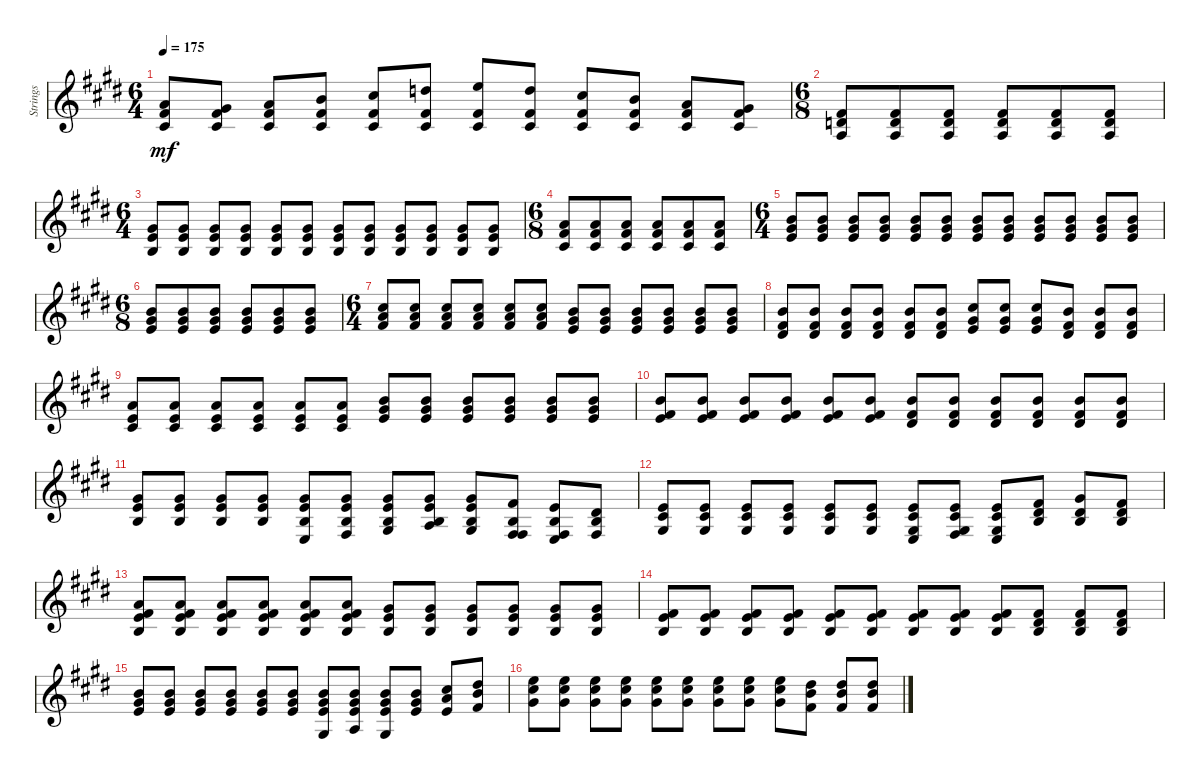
\track ("Strings" "Strings") {instrument stringensemble1}
\staff {score}
\tuning (E4 B3 G3 D3 A2 C2) {hide}
\ts (6 4)
\tempo 175
\clef g2
\ks e
(5.1 7.2 6.3).8{dy mf} (9.2 11.3 11.4).8 (10.2 11.3 11.4).8 (12.2 11.3 11.4).8 (9.1 11.3 11.4).8 (10.1 11.3 11.4).8 (12.1 11.3 11.4).8 (10.1 11.3 11.4).8 (9.1 11.3 11.4).8 (7.1 7.2 6.3).8 (5.1 7.2 6.3).8 (4.1 7.2 6.3).8 |
\ts (6 8)
(7.2 7.3 7.4).8 (7.2 7.3 7.4).8 (7.2 7.3 7.4).8 (7.2 7.3 7.4).8 (7.2 7.3 7.4).8 (7.2 7.3 7.4).8 |
\ts (6 4)
(4.1 5.2 4.3).8 (4.1 5.2 4.3).8 (0.1 9.2 9.4).8 (9.2 9.3 9.4).8 (9.2 9.3 9.4).8 (9.2 9.3 9.4).8 (4.1 5.2 4.3).8 (4.1 5.2 4.3).8 (4.1 5.2 4.3).8 (4.1 5.2 4.3).8 (4.1 5.2 4.3).8 (0.1 9.2 9.4).8 |
\ts (6 8)
(5.1 7.2 6.3).8 (5.1 7.2 6.3).8 (10.2 11.3 11.4).8 (10.2 11.3 11.4).8 (10.2 11.3 11.4).8 (5.1 7.2 6.3).8 |
\ts (6 4)
(7.1 9.2 9.3).8 (7.1 9.2 9.3).8 (7.1 9.2 9.3).8 (7.1 9.2 9.3).8 (7.1 9.2 9.3).8 (7.1 9.2 9.3).8 (7.1 9.2 9.3).8 (7.1 9.2 9.3).8 (7.1 9.2 9.3).8 (7.1 9.2 9.3).8 (7.1 9.2 9.3).8 (7.1 9.2 9.3).8 |
\ts (6 8)
(7.1 9.2 9.3).8 (7.1 9.2 9.3).8 (7.1 9.2 9.3).8 (7.1 9.2 9.3).8 (7.1 9.2 9.3).8 (7.1 9.2 9.3).8 |
\ts (6 4)
(9.1 10.2 11.3).8 (9.1 10.2 11.3).8 (9.1 10.2 11.3).8 (9.1 10.2 11.3).8 (9.1 10.2 11.3).8 (9.1 10.2 11.3).8 (7.1 9.2 9.3).8 (7.1 9.2 9.3).8 (7.1 9.2 9.3).8 (7.1 9.2 9.3).8 (7.1 9.2 9.3).8 (7.1 9.2 9.3).8 |
(12.2 11.3 13.4).8 (12.2 11.3 13.4).8 (12.2 11.3 13.4).8 (12.2 11.3 13.4).8 (12.2 11.3 13.4).8 (12.2 11.3 13.4).8 (14.2 13.3 14.4).8 (14.2 13.3 14.4).8 (14.2 13.3 14.4).8 (12.2 11.3 13.4).8 (12.2 11.3 13.4).8 (12.2 11.3 13.4).8 |
(10.2 9.3 11.4).8 (10.2 9.3 11.4).8 (10.2 9.3 11.4).8 (10.2 9.3 11.4).8 (5.1 5.2 6.3).8 (5.1 5.2 6.3).8 (7.1 9.2 9.3).8 (7.1 9.2 9.3).8 (7.1 9.2 9.3).8 (7.1 9.2 9.3).8 (7.1 9.2 9.3).8 (7.1 9.2 9.3).8 |
(7.1 7.2 9.3).8 (7.1 7.2 9.3).8 (7.1 7.2 9.3).8 (7.1 7.2 9.3).8 (7.1 7.2 9.3).8 (7.1 7.2 9.3).8 (7.1 7.2 8.3).8 (7.1 7.2 8.3).8 (7.1 7.2 8.3).8 (12.2 11.3 13.4).8 (12.2 11.3 13.4).8 (7.1 7.2 8.3).8 |
(4.1 5.2 4.3).8 (4.1 5.2 4.3).8 (4.1 5.2 4.3).8 (4.1 5.2 4.3).8 (4.1 5.2 4.3 2.4).8 (4.1 5.2 4.3 4.4).8 (0.1 9.2 9.4 11.5).8 (4.1 5.2 4.3 7.4).8 (0.1 9.2 9.4 11.5).8 (7.2 4.3 4.4 9.5).8 (0.1 0.2 4.4 7.5).8 (4.2 4.3 4.4).8 |
(5.2 6.3 6.4).8 (0.1 6.3 6.4).8 (0.1 6.3 6.4).8 (0.1 2.2 1.3).8 (0.1 6.3 6.4).8 (0.1 6.3 6.4).8 (0.1 6.3 6.4 7.5).8 (0.1 6.3 6.4 9.5).8 (0.1 6.3 6.4 7.5).8 (7.2 8.3 9.4).8 (4.1 4.2 4.3).8 (2.1 4.2 4.3).8 |
(0.1 10.2 11.3 9.4).8 (0.1 10.2 11.3 9.4).8 (0.1 10.2 11.3 9.4).8 (0.1 10.2 11.3 9.4).8 (0.1 10.2 11.3 9.4).8 (0.1 0.2 14.3 16.4).8 (0.1 9.2 9.4).8 (9.2 9.3 9.4).8 (9.2 9.3 9.4).8 (9.2 9.3 9.4).8 (9.2 9.3 9.4).8 (9.2 9.3 9.4).8 |
(7.2 9.3 9.4).8 (7.2 9.3 9.4).8 (7.2 9.3 9.4).8 (7.2 9.3 9.4).8 (7.2 9.3 9.4).8 (7.2 9.3 9.4).8 (0.1 0.2 11.3).8 (0.1 0.2 11.3).8 (0.1 0.2 11.3).8 (7.2 8.3 9.4).8 (7.2 8.3 9.4).8 (7.2 8.3 9.4).8 |
(7.1 9.2 9.3).8 (7.1 9.2 9.3).8 (7.1 9.2 9.3).8 (7.1 9.2 9.3).8 (7.1 9.2 9.3).8 (7.1 9.2 9.3).8 (7.1 9.2 9.3 6.4).8 (7.1 9.2 9.3 7.4).8 (7.1 9.2 9.3 6.4).8 (7.1 9.2 9.3).8 (9.1 10.2 9.3).8 (16.2 16.3 16.4).8 |
(12.1 14.2 13.3).8 (12.1 14.2 13.3).8 (12.1 14.2 13.3).8 (12.1 14.2 13.3).8 (12.1 14.2 13.3).8 (12.1 14.2 13.3).8 (12.1 14.2 13.3).8 (12.1 14.2 13.3).8 (12.1 14.2 13.3).8 (16.2 16.3 16.4).8 (11.1 12.2 11.3).8 (11.1 12.2 11.3).8
